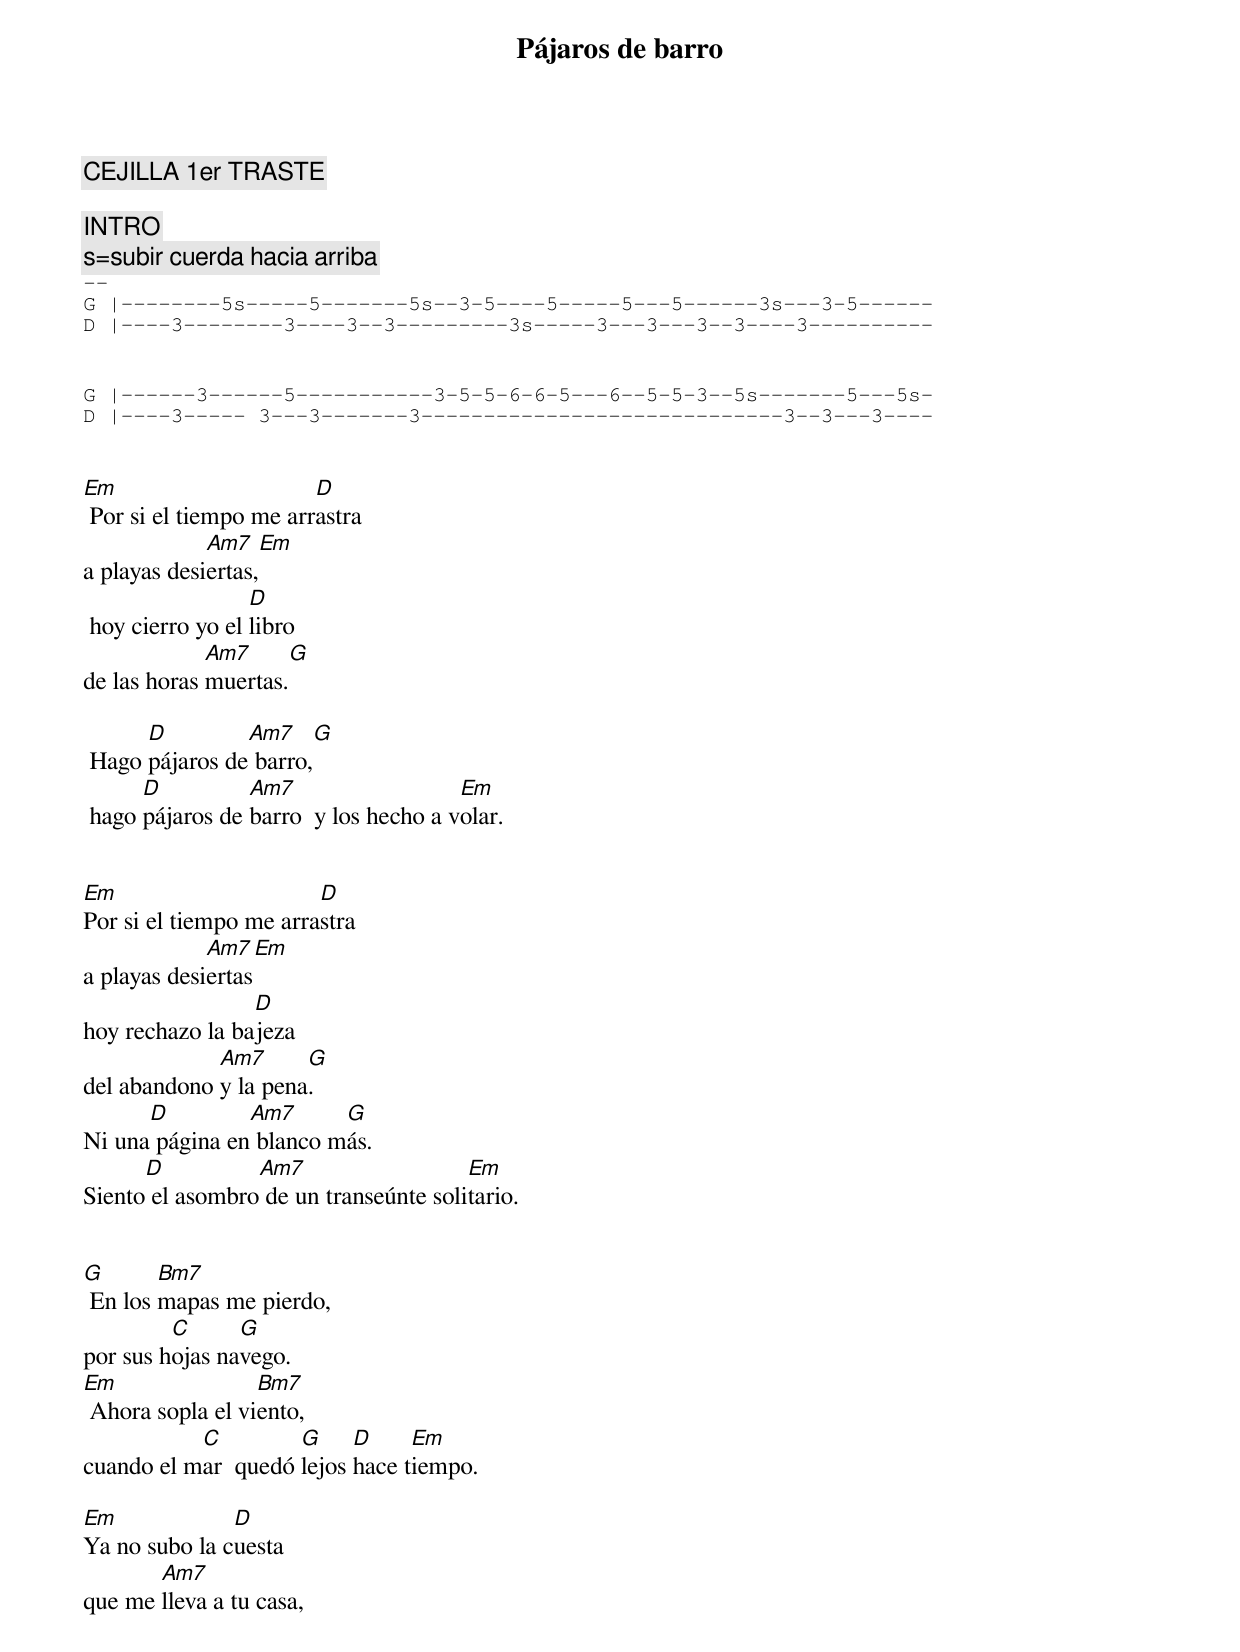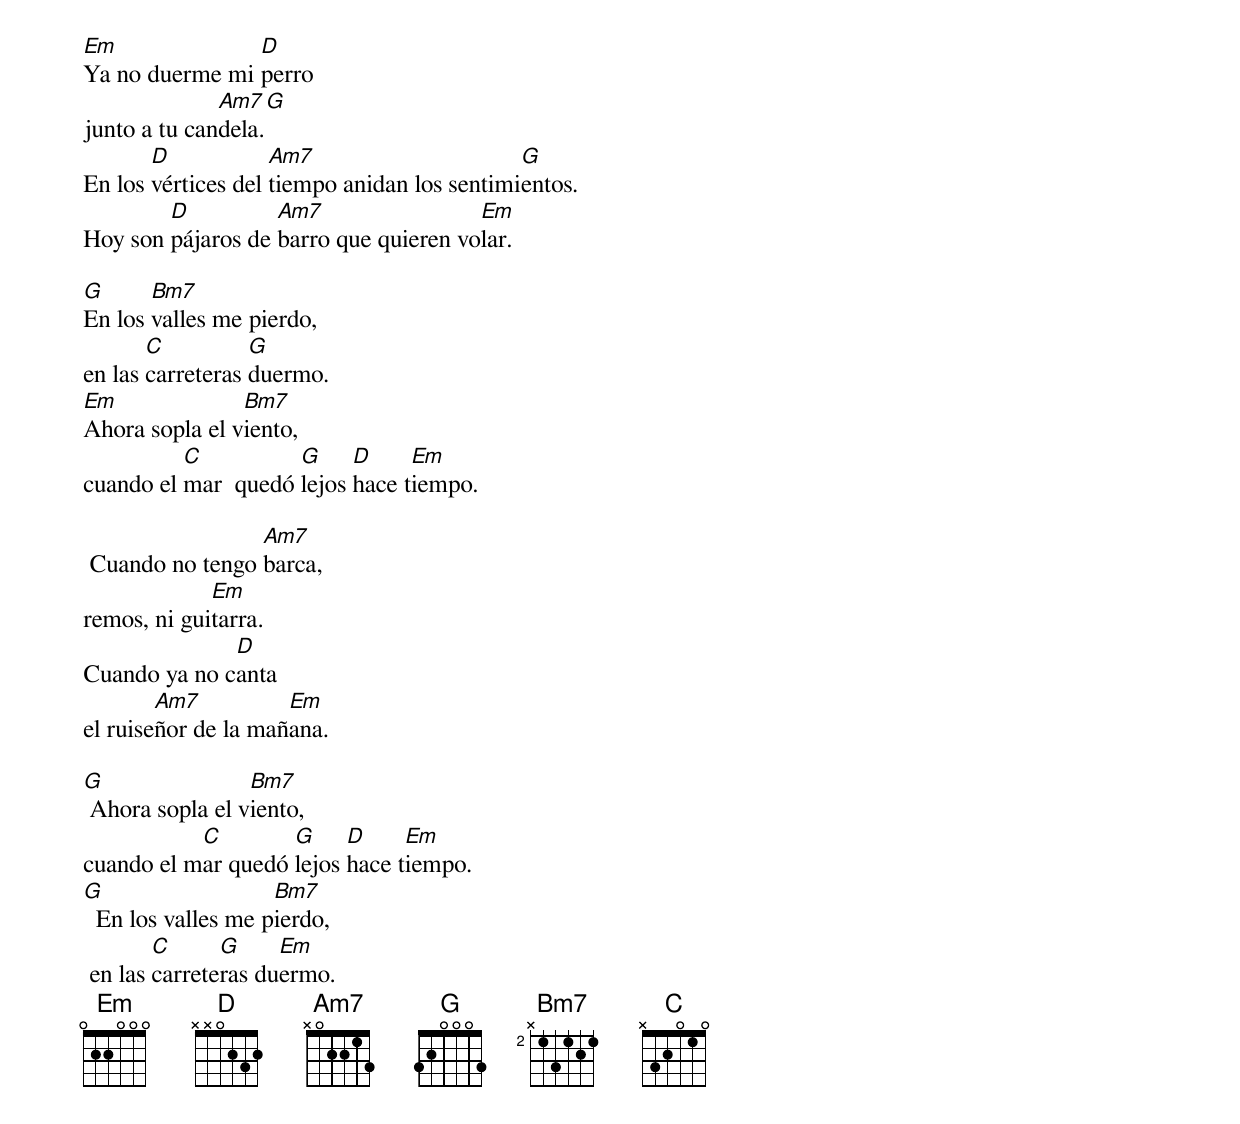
Pájaros de barro

CEJILLA 1er TRASTE

INTRO
s=subir cuerda hacia arriba
--
G |--------5s-----5-------5s--3-5----5-----5---5------3s---3-5------
D |----3--------3----3--3---------3s-----3---3---3--3----3----------


G |------3------5-----------3-5-5-6-6-5---6--5-5-3--5s-------5---5s-
D |----3----- 3---3-------3-----------------------------3--3---3----


Em                      D
 Por si el tiempo me arrastra
             Am7    Em
a playas desiertas,
                  D
 hoy cierro yo el libro
             Am7      G
de las horas muertas.

      D         Am7      G
 Hago pájaros de barro,
      D          Am7                   Em
 hago pájaros de barro  y los hecho a volar.


Em                      D
Por si el tiempo me arrastra
             Am7    Em
a playas desiertas
                 D
hoy rechazo la bajeza
             Am7      G
del abandono y la pena.
      D         Am7      G
Ni una página en blanco más.
      D          Am7                   Em
Siento el asombro de un transeúnte solitario.


G       Bm7
 En los mapas me pierdo,
         C      G
por sus hojas navego.
Em                Bm7
 Ahora sopla el viento,
           C         G     D     Em
cuando el mar  quedó lejos hace tiempo.

Em             D
Ya no subo la cuesta
       Am7
que me lleva a tu casa,
Em              D
Ya no duerme mi perro
              Am7     G
junto a tu candela.
       D            Am7                      G
En los vértices del tiempo anidan los sentimientos.
        D          Am7                 Em
Hoy son pájaros de barro que quieren volar.

G      Bm7
En los valles me pierdo,
       C          G
en las carreteras duermo.
Em              Bm7
Ahora sopla el viento,
          C          G     D     Em
cuando el mar  quedó lejos hace tiempo.

                 Am7
 Cuando no tengo barca,
             Em
remos, ni guitarra.
              D
Cuando ya no canta
        Am7          Em
el ruiseñor de la mañana.

G                Bm7
 Ahora sopla el viento,
           C        G     D     Em
cuando el mar quedó lejos hace tiempo.
G                   Bm7
  En los valles me pierdo,
        C      G     Em
 en las carreteras duermo.
